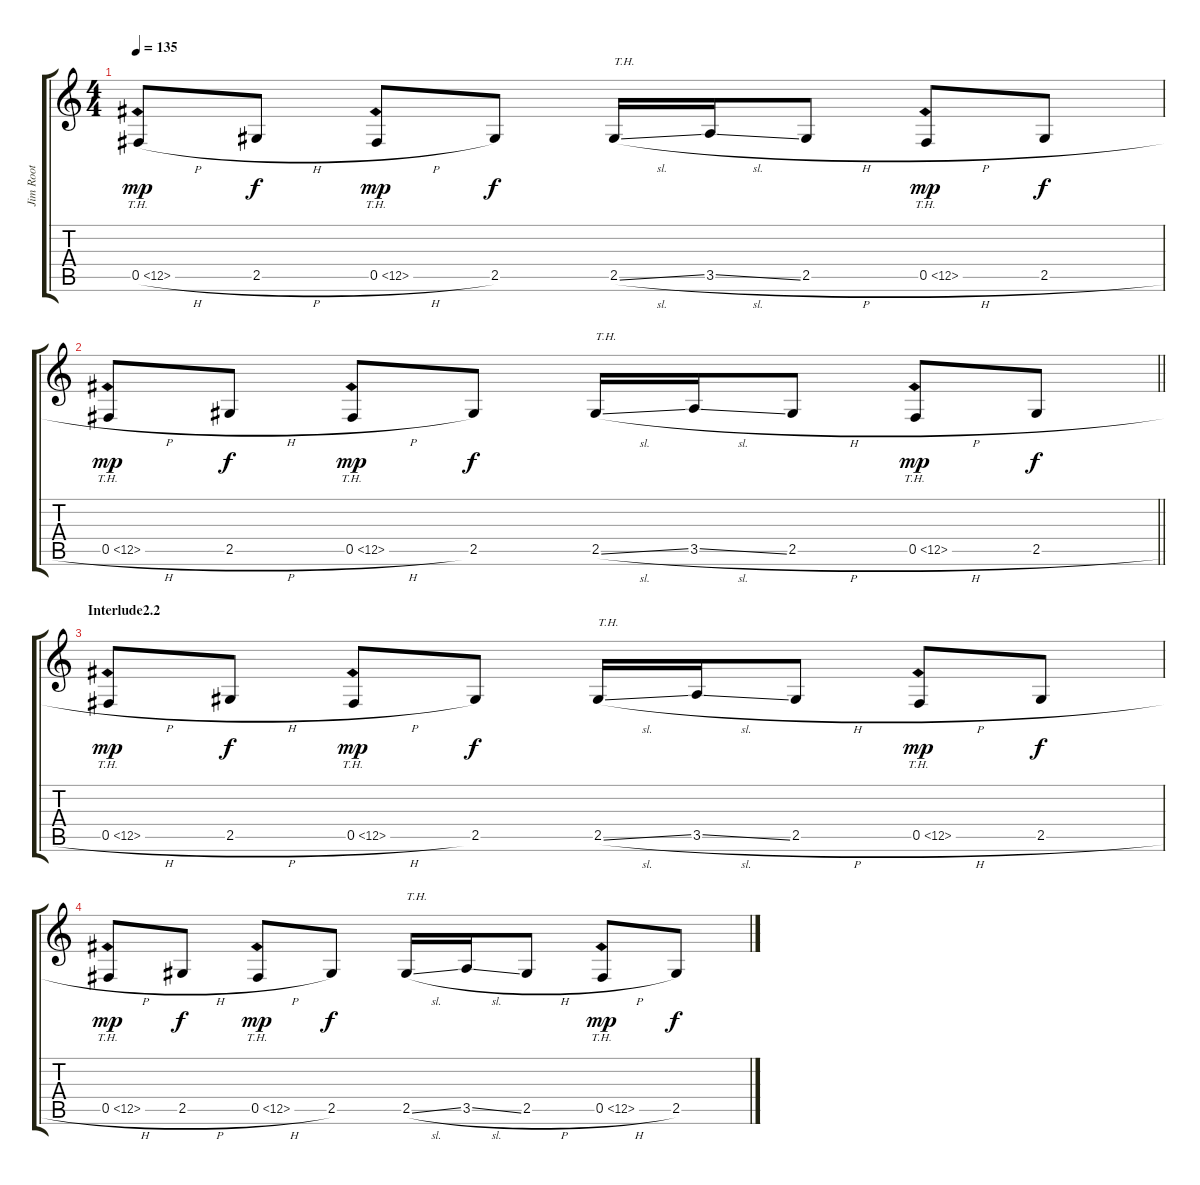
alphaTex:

\track ("Jim Root" "Jim Root") {instrument distortionguitar}
\staff {score tabs}
\tuning (Db4 Ab3 E3 B2 Gb2 B1) {hide}
\ts (4 4)
\tempo 135
\clef g2
\ks c
0.5{th 12 h}.8{dy mp} 2.5{h}.8{dy f} 0.5{th 12 h}.8{dy mp} 2.5.8{dy f} 2.5{sl}.16{txt "T.H."} 3.5{sl}.16 2.5{h}.8 0.5{th 12 h}.8{dy mp} 2.5{h}.8{dy f} |
\barLineRight lightlight
0.5{th 12 h}.8{dy mp} 2.5{h}.8{dy f} 0.5{th 12 h}.8{dy mp} 2.5.8{dy f} 2.5{sl}.16{txt "T.H."} 3.5{sl}.16 2.5{h}.8 0.5{th 12 h}.8{dy mp} 2.5{h}.8{dy f} |
\section ("" "Interlude2.2")
0.5{th 12 h}.8{dy mp} 2.5{h}.8{dy f} 0.5{th 12 h}.8{dy mp} 2.5.8{dy f} 2.5{sl}.16{txt "T.H."} 3.5{sl}.16 2.5{h}.8 0.5{th 12 h}.8{dy mp} 2.5{h}.8{dy f} |
0.5{th 12 h}.8{dy mp} 2.5{h}.8{dy f} 0.5{th 12 h}.8{dy mp} 2.5.8{dy f} 2.5{sl}.16{txt "T.H."} 3.5{sl}.16 2.5{h}.8 0.5{th 12 h}.8{dy mp} 2.5{h}.8{dy f}
